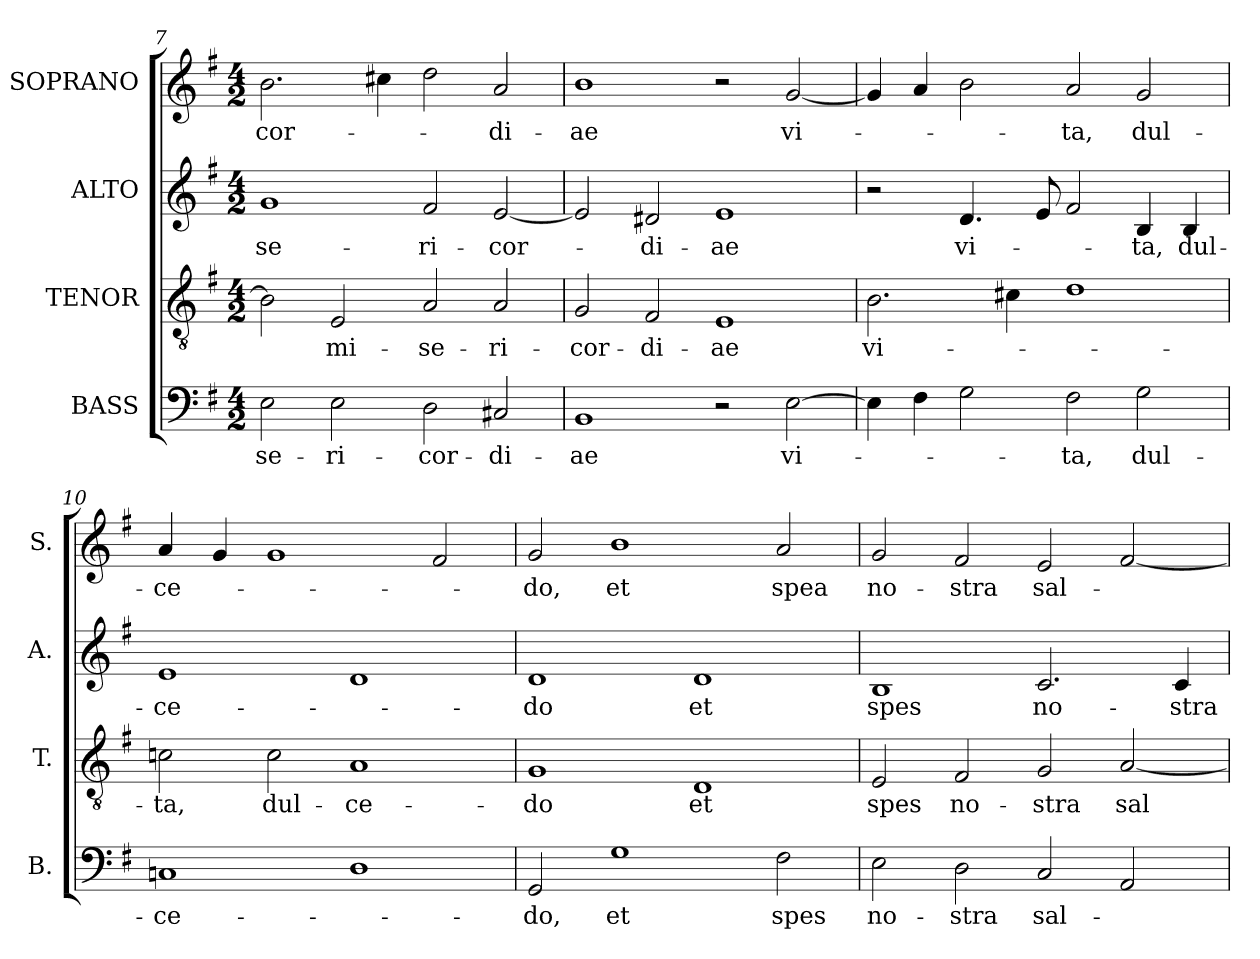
**kern	**text	**kern	**text	**kern	**text	**kern	**text
*part4	*part4	*part3	*part3	*part2	*part2	*part1	*part1
*staff4	*staff4	*staff3	*staff3	*staff2	*staff2	*staff1	*staff1
*I"BASS	*	*I"TENOR	*	*I"ALTO	*	*I"SOPRANO	*
*I'B.	*	*I'T.	*	*I'A.	*	*I'S.	*
*clefF4	*	*clefGv2	*	*clefG2	*	*clefG2	*
*	*	*ITrd7c12	*	*	*	*	*
*k[f#]	*	*k[f#]	*	*k[f#]	*	*k[f#]	*
*G:	*	*G:	*	*G:	*	*G:	*
*M4/2	*	*M4/2	*	*M4/2	*	*M4/2	*
=7	=7	=7	=7	=7	=7	=7	=7
!	!LO:LY:b:color=#000000	!	!	!	!	!	!
!	!	!	!	!	!LO:LY:b:color=#000000	!	!
!	!	!	!	!	!	!	!LO:LY:b:color=#000000
2Ei\	-se-	2BBi\]	.	1gi	-se-	2.bi\	-cor-
!	!LO:LY:b:color=#000000	!	!	!	!	!	!
!	!	!	!LO:LY:b:color=#000000	!	!	!	!
2Ei\	-ri-	2EEi/	mi-	.	.	.	.
.	.	.	.	.	.	4cc#Xi\	.
!	!LO:LY:b:color=#000000	!	!	!	!	!	!
!	!	!	!LO:LY:b:color=#000000	!	!	!	!
!	!	!	!	!	!LO:LY:b:color=#000000	!	!
2Di\	-cor-	2AAi/	-se-	2f#i/	-ri-	2ddi\	.
!	!LO:LY:b:color=#000000	!	!	!	!	!	!
!	!	!	!LO:LY:b:color=#000000	!	!	!	!
!	!	!	!	!	!LO:LY:b:color=#000000	!	!
!	!	!	!	!	!	!	!LO:LY:b:color=#000000
2C#Xi/	-di-	2AAi/	-ri-	[2ei/	-cor-	2ai/	-di-
=8	=8	=8	=8	=8	=8	=8	=8
!	!LO:LY:b:color=#000000	!	!	!	!	!	!
!	!	!	!LO:LY:b:color=#000000	!	!	!	!
!	!	!	!	!	!	!	!LO:LY:b:color=#000000
1BBi	-ae	2GGi/	-cor-	2ei/]	.	1bi	-ae
!	!	!	!LO:LY:b:color=#000000	!	!	!	!
!	!	!	!	!	!LO:LY:b:color=#000000	!	!
.	.	2FF#i/	-di-	2d#Xi/	-di-	.	.
!	!	!	!LO:LY:b:color=#000000	!	!	!	!
!	!	!	!	!	!LO:LY:b:color=#000000	!	!
2r	.	1EEi	-ae	1ei	-ae	2r	.
!	!LO:LY:b:color=#000000	!	!	!	!	!	!
!	!	!	!	!	!	!	!LO:LY:b:color=#000000
[2Ei\	vi-	.	.	.	.	[2gi/	vi-
!!LO:LB:g=z
=9	=9	=9	=9	=9	=9	=9	=9
!	!	!	!LO:LY:b:color=#000000	!	!	!	!
4Ei\]	.	2.BBi\	vi-	2r	.	4gi/]	.
4F#i\	.	.	.	.	.	4ai/	.
!	!	!	!	!	!LO:LY:b:color=#000000	!	!
2Gi\	.	.	.	4.di/	vi-	2bi\	.
.	.	4C#Xi\	.	.	.	.	.
.	.	.	.	8ei/	.	.	.
!	!LO:LY:b:color=#000000	!	!	!	!	!	!
!	!	!	!	!	!	!	!LO:LY:b:color=#000000
2F#i\	-ta,	1Di	.	2f#i/	.	2ai/	-ta,
!	!LO:LY:b:color=#000000	!	!	!	!	!	!
!	!	!	!	!	!LO:LY:b:color=#000000	!	!
!	!	!	!	!	!	!	!LO:LY:b:color=#000000
2Gi\	dul-	.	.	4Bi/	-ta,	2gi/	dul-
!	!	!	!	!	!LO:LY:b:color=#000000	!	!
.	.	.	.	4Bi/	dul-	.	.
=10	=10	=10	=10	=10	=10	=10	=10
!	!LO:LY:b:color=#000000	!	!	!	!	!	!
!	!	!	!LO:LY:b:color=#000000	!	!	!	!
!	!	!	!	!	!LO:LY:b:color=#000000	!	!
!	!	!	!	!	!	!	!LO:LY:b:color=#000000
1Cni	-ce-	2Cni\	-ta,	1ei	-ce-	4ai/	-ce-
.	.	.	.	.	.	4gi/	.
!	!	!	!LO:LY:b:color=#000000	!	!	!	!
.	.	2Ci\	dul-	.	.	1gi	.
!	!	!	!LO:LY:b:color=#000000	!	!	!	!
1Di	.	1AAi	-ce-	1di	.	.	.
.	.	.	.	.	.	2f#i/	.
=11	=11	=11	=11	=11	=11	=11	=11
!	!LO:LY:b:color=#000000	!	!	!	!	!	!
!	!	!	!LO:LY:b:color=#000000	!	!	!	!
!	!	!	!	!	!LO:LY:b:color=#000000	!	!
!	!	!	!	!	!	!	!LO:LY:b:color=#000000
2GGi/	-do,	1GGi	-do	1di	-do	2gi/	-do,
!	!LO:LY:b:color=#000000	!	!	!	!	!	!
!	!	!	!	!	!	!	!LO:LY:b:color=#000000
1Gi	et	.	.	.	.	1bi	et
!	!	!	!LO:LY:b:color=#000000	!	!	!	!
!	!	!	!	!	!LO:LY:b:color=#000000	!	!
.	.	1DDi	et	1di	et	.	.
!	!LO:LY:b:color=#000000	!	!	!	!	!	!
!	!	!	!	!	!	!	!LO:LY:b:color=#000000
2F#i\	spes	.	.	.	.	2ai/	spea
=12	=12	=12	=12	=12	=12	=12	=12
!	!LO:LY:b:color=#000000	!	!	!	!	!	!
!	!	!	!LO:LY:b:color=#000000	!	!	!	!
!	!	!	!	!	!LO:LY:b:color=#000000	!	!
!	!	!	!	!	!	!	!LO:LY:b:color=#000000
2Ei\	no-	2EEi/	spes	1Bi	spes	2gi/	no-
!	!LO:LY:b:color=#000000	!	!	!	!	!	!
!	!	!	!LO:LY:b:color=#000000	!	!	!	!
!	!	!	!	!	!	!	!LO:LY:b:color=#000000
2Di\	-stra	2FF#i/	no-	.	.	2f#i/	-stra
!	!LO:LY:b:color=#000000	!	!	!	!	!	!
!	!	!	!LO:LY:b:color=#000000	!	!	!	!
!	!	!	!	!	!LO:LY:b:color=#000000	!	!
!	!	!	!	!	!	!	!LO:LY:b:color=#000000
2Ci/	sal-	2GGi/	-stra	2.ci/	no-	2ei/	sal-
!	!	!	!LO:LY:b:color=#000000	!	!	!	!
2AAi/	.	[2AAi/	sal-	.	.	[2f#i/	.
!	!	!	!	!	!LO:LY:b:color=#000000	!	!
.	.	.	.	4ci/	-stra	.	.
=	=	=	=	=	=	=	=
*-	*-	*-	*-	*-	*-	*-	*-
